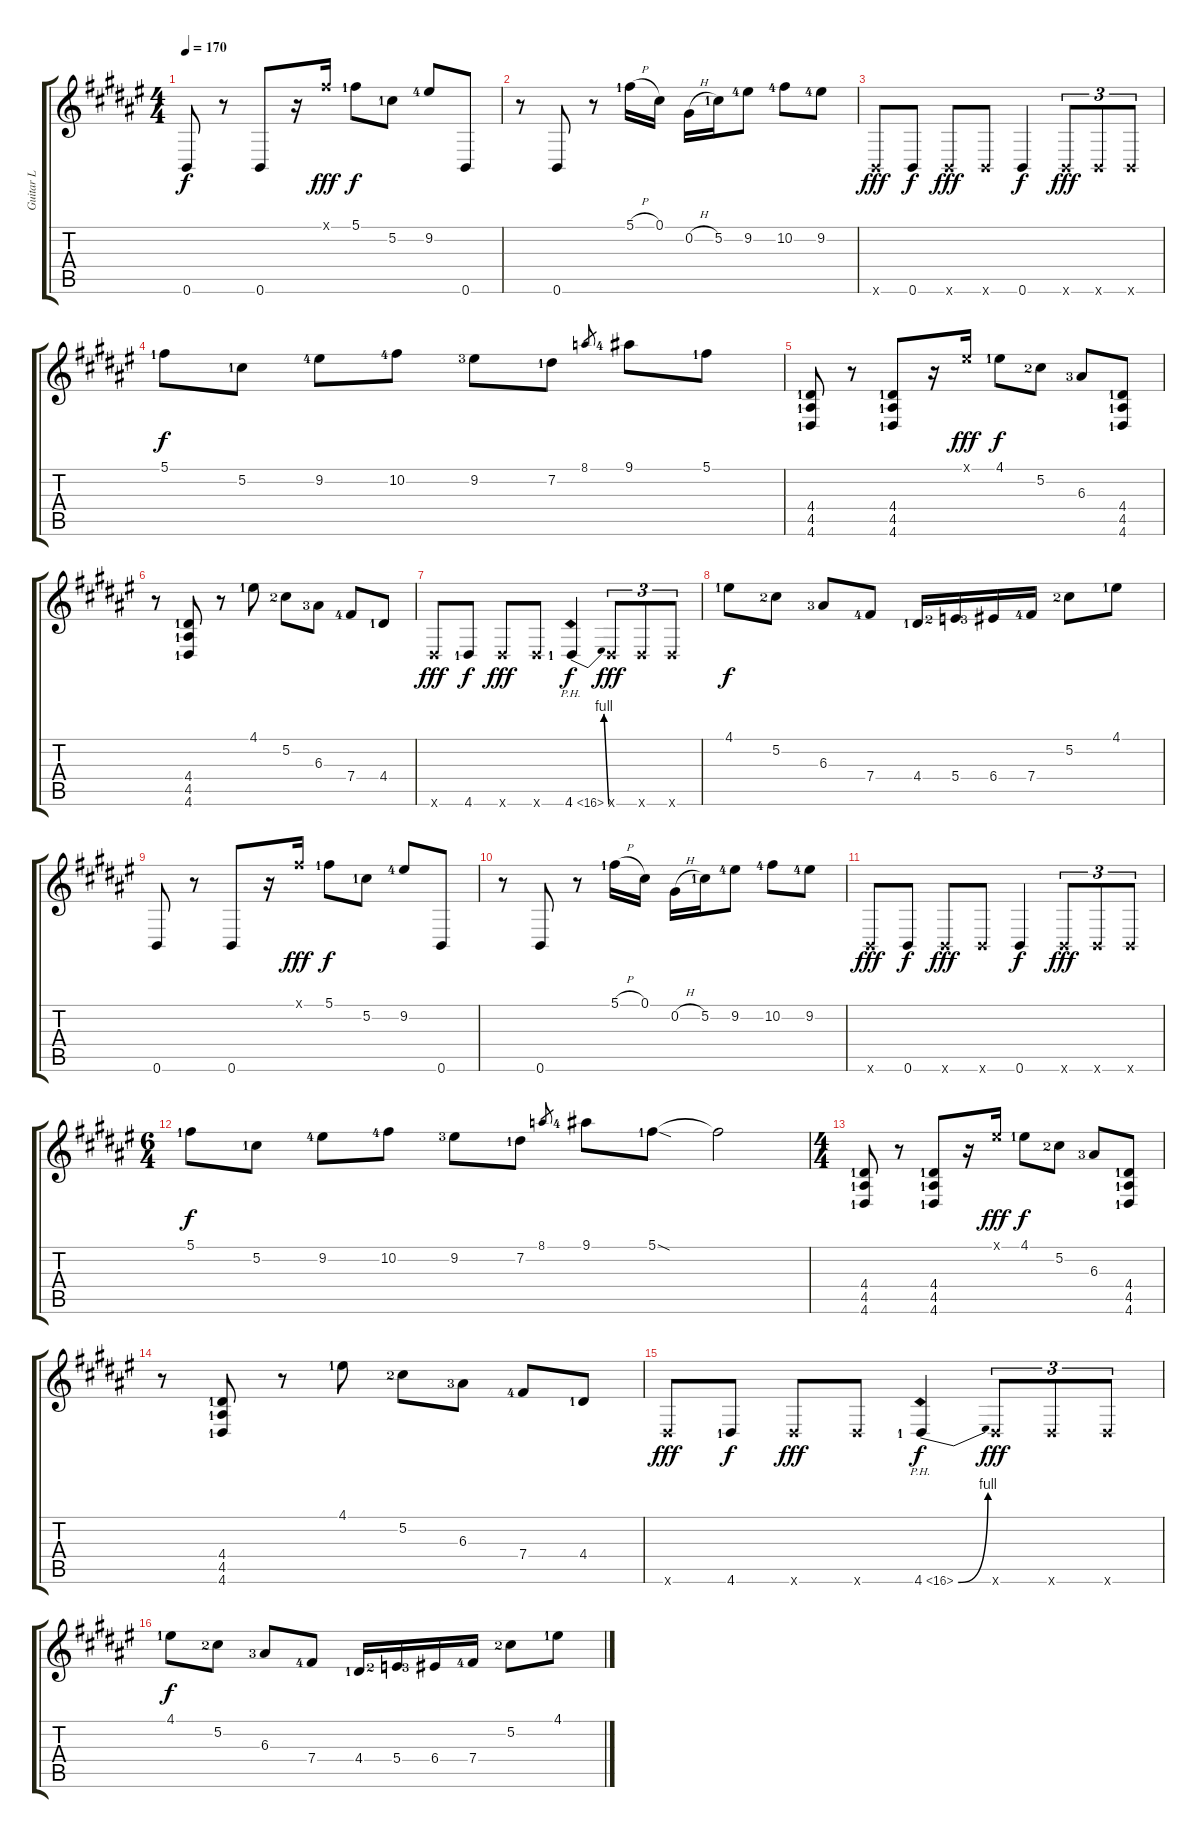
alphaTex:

\track ("Guitar L" "Guitar L") {instrument distortionguitar}
\staff {score tabs}
\tuning (Db4 Ab3 E3 B2 Gb2 B1) {hide}
\ts (4 4)
\tempo 170
\clef g2
\ks d#minor
0.6.8{dy f} r.8 0.6.8 r.16 5.1{x}.16{dy fff} 5.1{lf 2}.8{dy f} 5.2{lf 2}.8 9.2{lf 5}.8 0.6.8 |
r.8 0.6.8 r.8 5.1{h lf 2}.16 0.1.16 0.2{h}.16 5.2{lf 2}.16 9.2{lf 5}.8 10.2{lf 5}.8 9.2{lf 5}.8 |
0.6{x}.8{dy fff} 0.6.8{dy f} 0.6{x}.8{dy fff} 0.6{x}.8 0.6.4{dy f} 0.6{x}.8{tu (3 2) dy fff} 0.6{x}.8{tu (3 2)} 0.6{x}.8{tu (3 2)} |
5.1{lf 2}.8{dy f} 5.2{lf 2}.8 9.2{lf 5}.8 10.2{lf 5}.8 9.2{lf 4}.8 7.2{lf 2}.8 8.1.8{gr} 9.1{lf 5}.8 5.1{lf 2}.8 |
(4.4{lf 2} 4.5{lf 2} 4.6{lf 2}).8 r.8 (4.4{lf 2} 4.5{lf 2} 4.6{lf 2}).8 r.16 4.1{x}.16{dy fff} 4.1{lf 2}.8{dy f} 5.2{lf 3}.8 6.3{lf 4}.8 (4.4{lf 2} 4.5{lf 2} 4.6{lf 2}).8 |
r.8 (4.4{lf 2} 4.5{lf 2} 4.6{lf 2}).8 r.8 4.1{lf 2}.8 5.2{lf 3}.8 6.3{lf 4}.8 7.4{lf 5}.8 4.4{lf 2}.8 |
4.6{x}.8{dy fff} 4.6{lf 2}.8{dy f} 4.6{x}.8{dy fff} 4.6{x}.8 4.6{be (bend 0 0 60 4) ph 12 lf 2}.4{dy f} 4.6{x}.8{tu (3 2) dy fff} 4.6{x}.8{tu (3 2)} 4.6{x}.8{tu (3 2)} |
4.1{lf 2}.8{dy f} 5.2{lf 3}.8 6.3{lf 4}.8 7.4{lf 5}.8 4.4{lf 2}.16 5.4{lf 3}.16 6.4{lf 4}.16 7.4{lf 5}.16 5.2{lf 3}.8 4.1{lf 2}.8 |
0.6.8 r.8 0.6.8 r.16 5.1{x}.16{dy fff} 5.1{lf 2}.8{dy f} 5.2{lf 2}.8 9.2{lf 5}.8 0.6.8 |
r.8 0.6.8 r.8 5.1{h lf 2}.16 0.1.16 0.2{h}.16 5.2{lf 2}.16 9.2{lf 5}.8 10.2{lf 5}.8 9.2{lf 5}.8 |
0.6{x}.8{dy fff} 0.6.8{dy f} 0.6{x}.8{dy fff} 0.6{x}.8 0.6.4{dy f} 0.6{x}.8{tu (3 2) dy fff} 0.6{x}.8{tu (3 2)} 0.6{x}.8{tu (3 2)} |
\ts (6 4)
5.1{lf 2}.8{dy f} 5.2{lf 2}.8 9.2{lf 5}.8 10.2{lf 5}.8 9.2{lf 4}.8 7.2{lf 2}.8 8.1.8{gr} 9.1{lf 5}.8 5.1{sod lf 2}.8 5.1{t}.2 |
\ts (4 4)
(4.4{lf 2} 4.5{lf 2} 4.6{lf 2}).8 r.8 (4.4{lf 2} 4.5{lf 2} 4.6{lf 2}).8 r.16 4.1{x}.16{dy fff} 4.1{lf 2}.8{dy f} 5.2{lf 3}.8 6.3{lf 4}.8 (4.4{lf 2} 4.5{lf 2} 4.6{lf 2}).8 |
r.8 (4.4{lf 2} 4.5{lf 2} 4.6{lf 2}).8 r.8 4.1{lf 2}.8 5.2{lf 3}.8 6.3{lf 4}.8 7.4{lf 5}.8 4.4{lf 2}.8 |
4.6{x}.8{dy fff} 4.6{lf 2}.8{dy f} 4.6{x}.8{dy fff} 4.6{x}.8 4.6{be (bend 0 0 60 4) ph 12 lf 2}.4{dy f} 4.6{x}.8{tu (3 2) dy fff} 4.6{x}.8{tu (3 2)} 4.6{x}.8{tu (3 2)} |
4.1{lf 2}.8{dy f} 5.2{lf 3}.8 6.3{lf 4}.8 7.4{lf 5}.8 4.4{lf 2}.16 5.4{lf 3}.16 6.4{lf 4}.16 7.4{lf 5}.16 5.2{lf 3}.8 4.1{lf 2}.8
